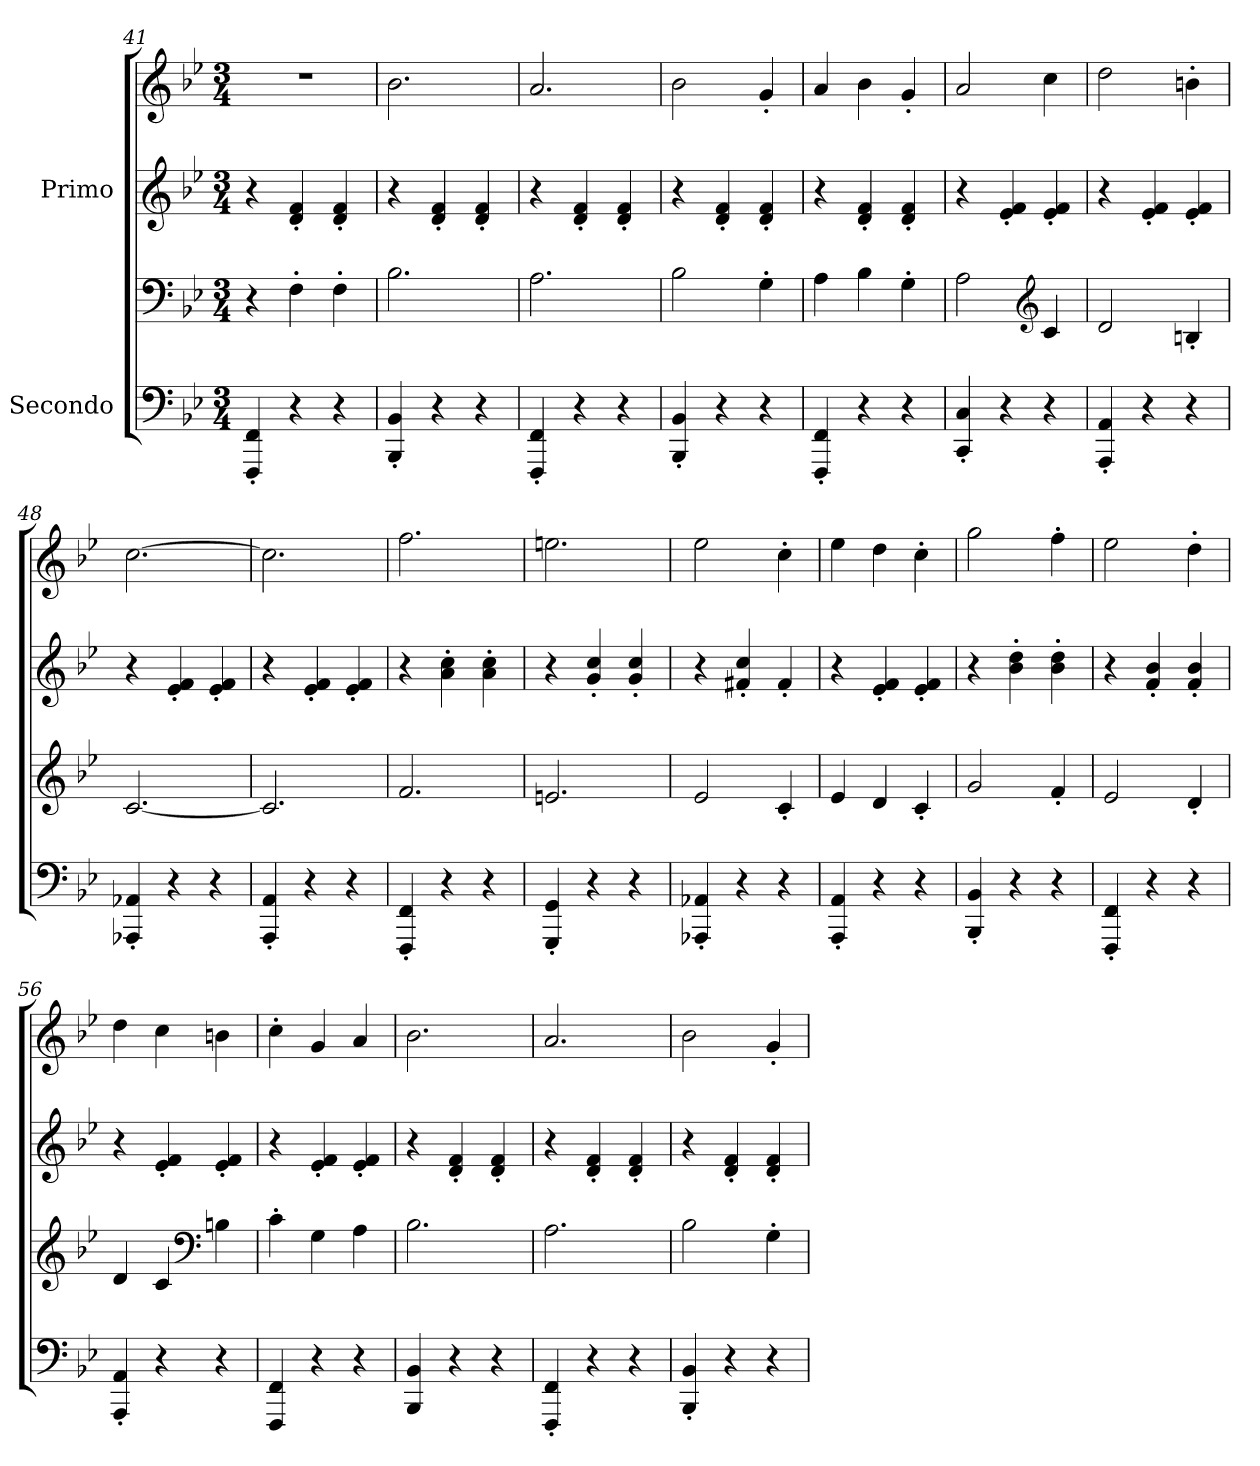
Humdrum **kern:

**kern	**kern	**kern	**kern
*part2	*part2	*part1	*part1
*staff4	*staff3	*staff2	*staff1
*I"Secondo	*	*I"Primo	*
*clefF4	*clefF4	*clefG2	*clefG2
*k[b-e-]	*k[b-e-]	*k[b-e-]	*k[b-e-]
*M3/4	*M3/4	*M3/4	*M3/4
=41	=41	=41	=41
4FFF/' 4FF/'	4r	4r	2.r
4r	4F'\	4d/' 4f/'	.
4r	4F'\	4d/' 4f/'	.
!!LO:LB:g=z
=42	=42	=42	=42
4BBB-/' 4BB-/'	2.B-\	4r	2.b-\
4r	.	4d/' 4f/'	.
4r	.	4d/' 4f/'	.
=43	=43	=43	=43
4FFF/' 4FF/'	2.A\	4r	2.a/
4r	.	4d/' 4f/'	.
4r	.	4d/' 4f/'	.
=44	=44	=44	=44
4BBB-/' 4BB-/'	2B-\	4r	2b-\
4r	.	4d/' 4f/'	.
4r	4G'\	4d/' 4f/'	4g'/
=45	=45	=45	=45
4FFF/' 4FF/'	4A\	4r	4a/
4r	4B-\	4d/' 4f/'	4b-\
4r	4G'\	4d/' 4f/'	4g'/
=46	=46	=46	=46
4CC/' 4C/'	2A\	4r	2a/
4r	.	4e-/' 4f/'	.
*	*clefG2	*	*
4r	4c/	4e-/' 4f/'	4cc\
=47	=47	=47	=47
4AAA/' 4AA/'	2d/	4r	2dd\
4r	.	4e-/' 4f/'	.
4r	4Bn'/	4e-/' 4f/'	4bn'\
=48	=48	=48	=48
4AAA-X/' 4AA-X/'	[2.c/	4r	[2.cc\
4r	.	4e-/' 4f/'	.
4r	.	4e-/' 4f/'	.
=49	=49	=49	=49
4AAA/' 4AA/'	2.c/]	4r	2.cc\]
4r	.	4e-/' 4f/'	.
4r	.	4e-/' 4f/'	.
=50	=50	=50	=50
4FFF/' 4FF/'	2.f/	4r	2.ff\
4r	.	4a\' 4cc\'	.
4r	.	4a\' 4cc\'	.
!!LO:PB:g=z
=51	=51	=51	=51
4GGG/' 4GG/'	2.en/	4r	2.een\
4r	.	4g/' 4cc/'	.
4r	.	4g/' 4cc/'	.
=52	=52	=52	=52
4AAA-X/' 4AA-X/'	2e-/	4r	2ee-\
4r	.	4f#X/' 4cc/'	.
4r	4c'/	4f#'/	4cc'\
=53	=53	=53	=53
4AAA/' 4AA/'	4e-/	4r	4ee-\
4r	4d/	4e-/' 4f/'	4dd\
4r	4c'/	4e-/' 4f/'	4cc'\
=54	=54	=54	=54
4BBB-/' 4BB-/'	2g/	4r	2gg\
4r	.	4b-\' 4dd\'	.
4r	4f'/	4b-\' 4dd\'	4ff'\
=55	=55	=55	=55
4FFF/' 4FF/'	2e-/	4r	2ee-\
4r	.	4f/' 4b-/'	.
4r	4d'/	4f/' 4b-/'	4dd'\
=56	=56	=56	=56
4AAA/' 4AA/'	4d/	4r	4dd\
4r	4c/	4e-/' 4f/'	4cc\
*	*clefF4	*	*
4r	4Bn\	4e-/' 4f/'	4bn\
=57	=57	=57	=57
4FFF/ 4FF/	4c'\	4r	4cc'\
4r	4G\	4e-/' 4f/'	4g/
4r	4A\	4e-/' 4f/'	4a/
=58	=58	=58	=58
4BBB-/ 4BB-/	2.B-\	4r	2.b-\
4r	.	4d/' 4f/'	.
4r	.	4d/' 4f/'	.
=59	=59	=59	=59
4FFF/' 4FF/'	2.A\	4r	2.a/
4r	.	4d/' 4f/'	.
4r	.	4d/' 4f/'	.
!!LO:LB:g=z
=60	=60	=60	=60
4BBB-/' 4BB-/'	2B-\	4r	2b-\
4r	.	4d/' 4f/'	.
4r	4G'\	4d/' 4f/'	4g'/
=	=	=	=
*-	*-	*-	*-
